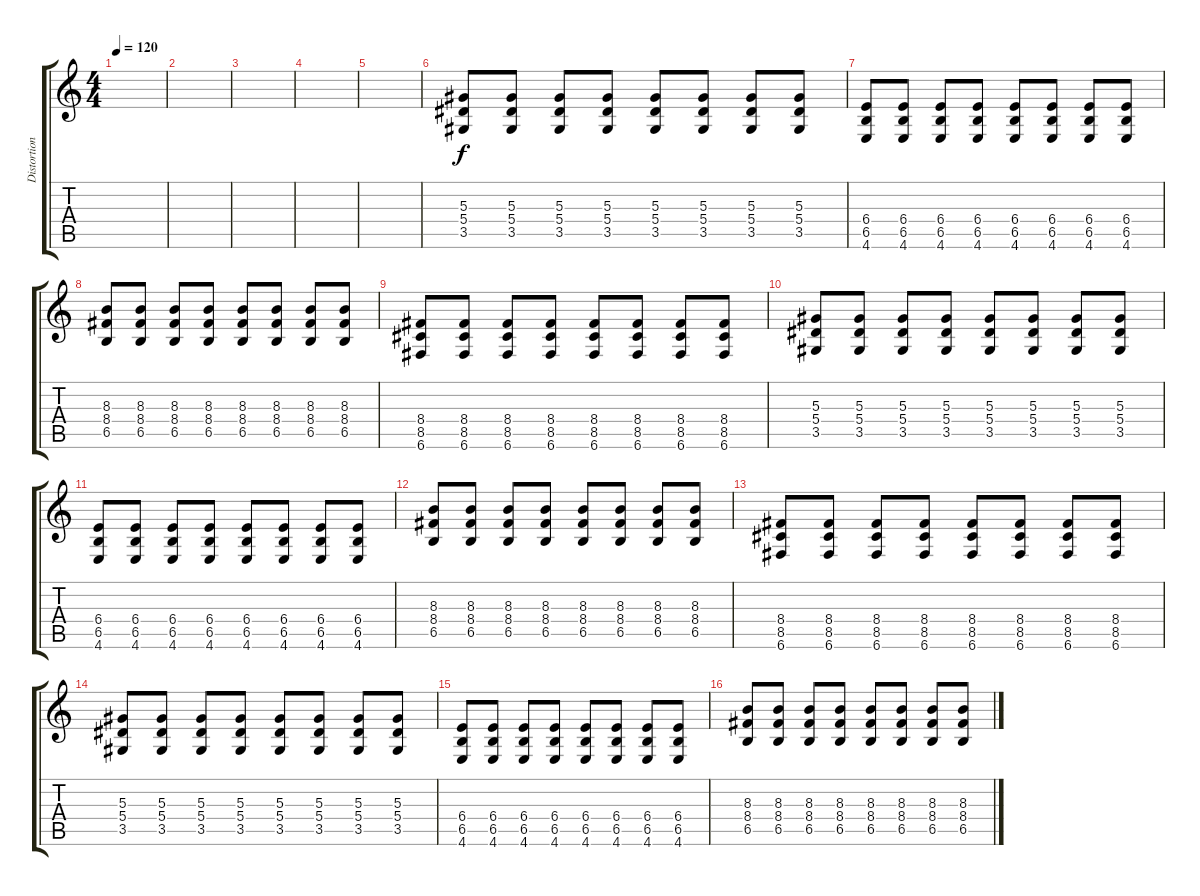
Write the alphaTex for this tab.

\track ("Distortion 1" "Distortion") {instrument distortionguitar}
\staff {score tabs}
\tuning (C4 G3 Eb3 Bb2 F2 C2) {hide}
\ts (4 4)
\tempo 120
\clef g2
\ks c
|
|
|
|
|
(5.3 5.4 3.5).8 (5.3 5.4 3.5).8 (5.3 5.4 3.5).8 (5.3 5.4 3.5).8 (5.3 5.4 3.5).8 (5.3 5.4 3.5).8 (5.3 5.4 3.5).8 (5.3 5.4 3.5).8 |
(6.4 6.5 4.6).8 (6.4 6.5 4.6).8 (6.4 6.5 4.6).8 (6.4 6.5 4.6).8 (6.4 6.5 4.6).8 (6.4 6.5 4.6).8 (6.4 6.5 4.6).8 (6.4 6.5 4.6).8 |
(8.3 8.4 6.5).8 (8.3 8.4 6.5).8 (8.3 8.4 6.5).8 (8.3 8.4 6.5).8 (8.3 8.4 6.5).8 (8.3 8.4 6.5).8 (8.3 8.4 6.5).8 (8.3 8.4 6.5).8 |
(8.4 8.5 6.6).8 (8.4 8.5 6.6).8 (8.4 8.5 6.6).8 (8.4 8.5 6.6).8 (8.4 8.5 6.6).8 (8.4 8.5 6.6).8 (8.4 8.5 6.6).8 (8.4 8.5 6.6).8 |
(5.3 5.4 3.5).8 (5.3 5.4 3.5).8 (5.3 5.4 3.5).8 (5.3 5.4 3.5).8 (5.3 5.4 3.5).8 (5.3 5.4 3.5).8 (5.3 5.4 3.5).8 (5.3 5.4 3.5).8 |
(6.4 6.5 4.6).8 (6.4 6.5 4.6).8 (6.4 6.5 4.6).8 (6.4 6.5 4.6).8 (6.4 6.5 4.6).8 (6.4 6.5 4.6).8 (6.4 6.5 4.6).8 (6.4 6.5 4.6).8 |
(8.3 8.4 6.5).8 (8.3 8.4 6.5).8 (8.3 8.4 6.5).8 (8.3 8.4 6.5).8 (8.3 8.4 6.5).8 (8.3 8.4 6.5).8 (8.3 8.4 6.5).8 (8.3 8.4 6.5).8 |
(8.4 8.5 6.6).8 (8.4 8.5 6.6).8 (8.4 8.5 6.6).8 (8.4 8.5 6.6).8 (8.4 8.5 6.6).8 (8.4 8.5 6.6).8 (8.4 8.5 6.6).8 (8.4 8.5 6.6).8 |
(5.3 5.4 3.5).8 (5.3 5.4 3.5).8 (5.3 5.4 3.5).8 (5.3 5.4 3.5).8 (5.3 5.4 3.5).8 (5.3 5.4 3.5).8 (5.3 5.4 3.5).8 (5.3 5.4 3.5).8 |
(6.4 6.5 4.6).8 (6.4 6.5 4.6).8 (6.4 6.5 4.6).8 (6.4 6.5 4.6).8 (6.4 6.5 4.6).8 (6.4 6.5 4.6).8 (6.4 6.5 4.6).8 (6.4 6.5 4.6).8 |
(8.3 8.4 6.5).8 (8.3 8.4 6.5).8 (8.3 8.4 6.5).8 (8.3 8.4 6.5).8 (8.3 8.4 6.5).8 (8.3 8.4 6.5).8 (8.3 8.4 6.5).8 (8.3 8.4 6.5).8
